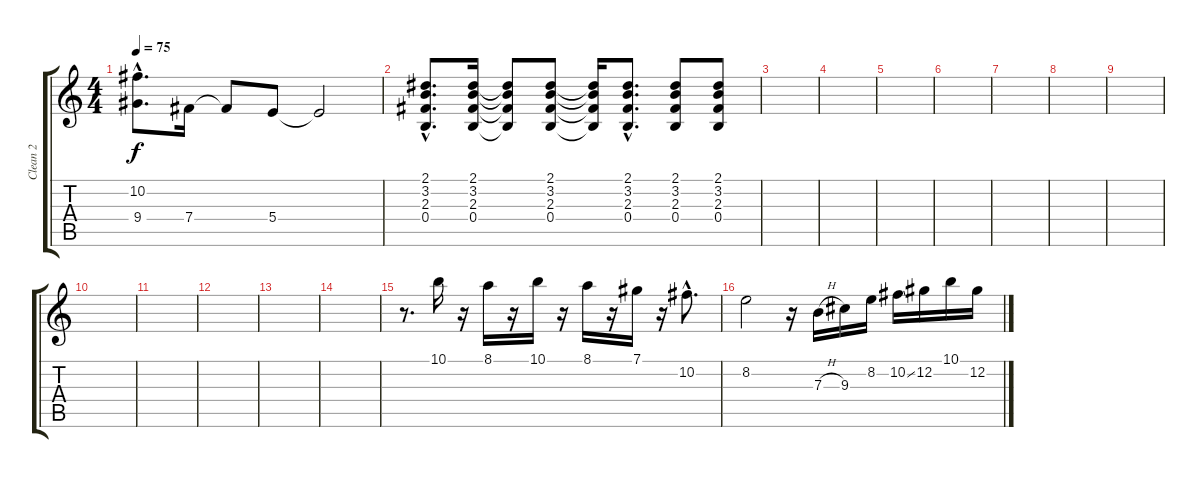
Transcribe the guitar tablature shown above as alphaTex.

\track ("Clean 2" "Clean 2") {instrument electricguitarclean}
\staff {score tabs}
\tuning (Db4 Ab3 E3 B2 Gb2 Db2) {hide}
\ts (4 4)
\tempo 75
\clef g2
\ks c
(10.2{hac} 9.4{hac}).8{d dy f} 7.4.16 7.4{t}.8 5.4.8 5.4{t}.2 |
(2.1{hac} 3.2{hac} 2.3{hac} 0.4{hac}).8{d} (2.1 3.2 2.3 0.4).16 (2.1{t} 3.2{t} 2.3{t} 0.4{t}).8 (2.1 3.2 2.3 0.4).8 (2.1{t} 3.2{t} 2.3{t} 0.4{t}).16 (2.1{hac} 3.2{hac} 2.3{hac} 0.4{hac}).8{d} (2.1 3.2 2.3 0.4).8 (2.1 3.2 2.3 0.4).8 |
|
|
|
|
|
|
|
|
|
|
|
|
r.8{d} 10.1.16 r.16 8.1.16 r.16 10.1.16 r.16 8.1.16 r.16 7.1.16 r.16 10.2{hac}.8{d} |
8.2.2 r.16 7.3{h}.16 9.3.16 8.2.16 10.2{ss}.16 12.2.16 10.1.16 12.2{ss}.16
